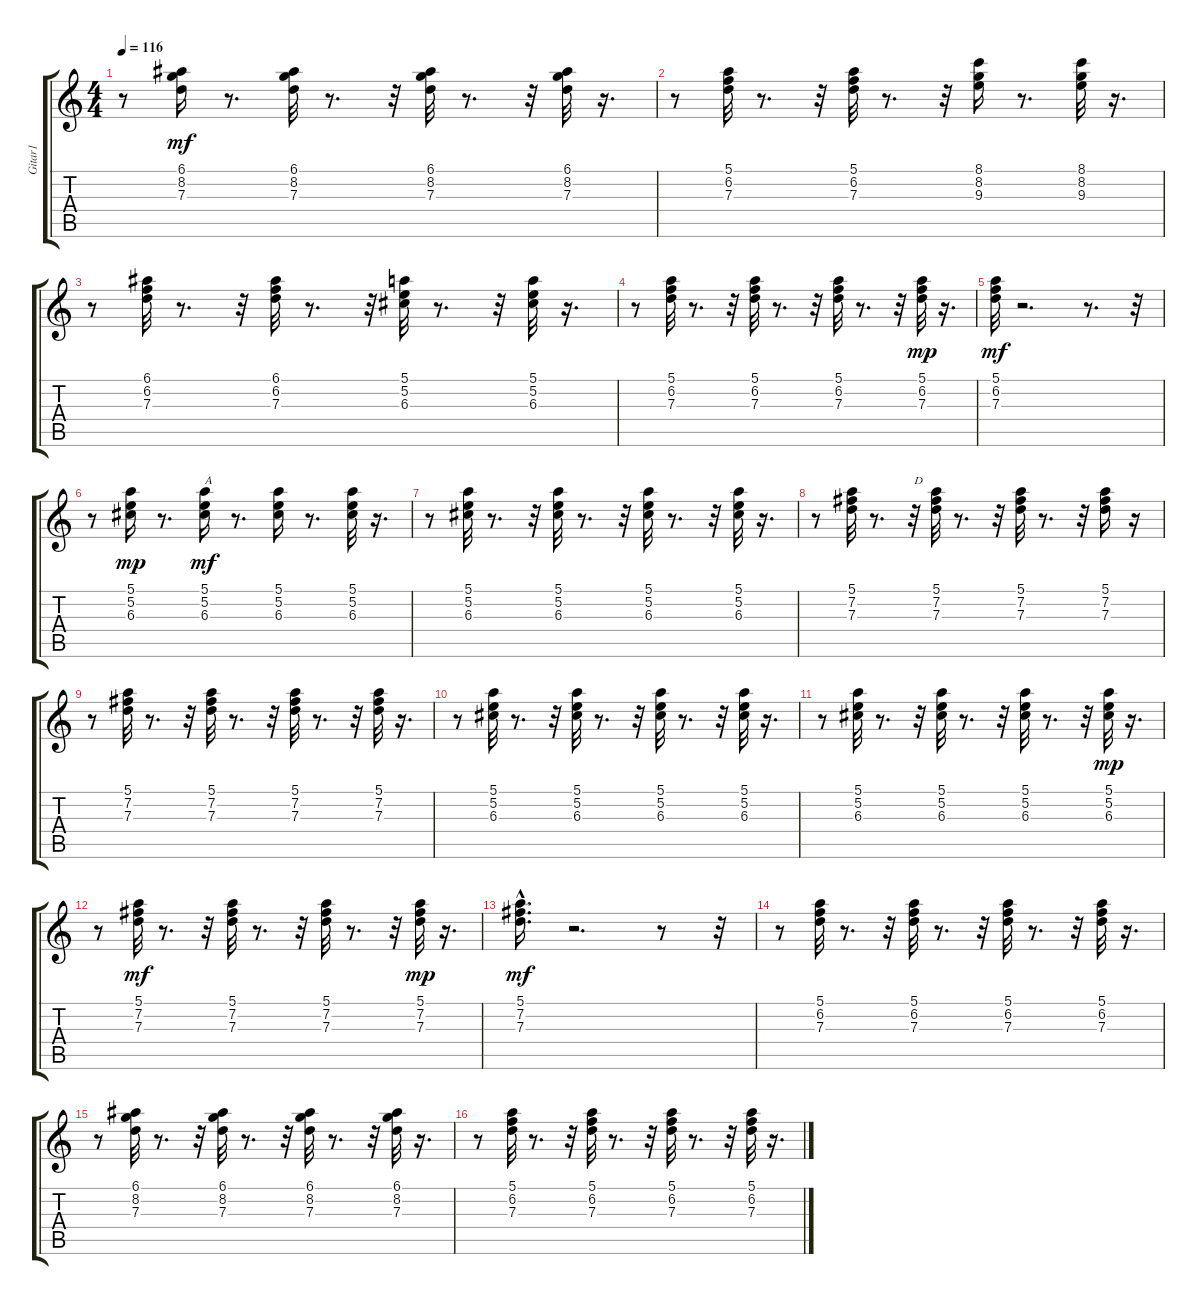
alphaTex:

\track ("Gitar1" "Gitar1") {instrument electricguitarclean}
\staff {score tabs}
\tuning (E4 B3 G3 D3 A2 E2) {hide}
\ts (4 4)
\tempo 116
\clef g2
\ks c
r.8{dy mf} (6.1 8.2 7.3).16 r.8{d} (6.1 8.2 7.3).32 r.8{d} r.32 (6.1 8.2 7.3).32 r.8{d} r.32 (6.1 8.2 7.3).32 r.16{d} |
r.8 (5.1 6.2 7.3).32 r.8{d} r.32 (5.1 6.2 7.3).32 r.8{d} r.32 (8.1 8.2 9.3).16 r.8{d} (8.1 8.2 9.3).32 r.16{d} |
r.8 (6.1 6.2 7.3).32 r.8{d} r.32 (6.1 6.2 7.3).32 r.8{d} r.32 (5.1 5.2 6.3).32 r.8{d} r.32 (5.1 5.2 6.3).32 r.16{d} |
r.8 (5.1 6.2 7.3).32 r.8{d} r.32 (5.1 6.2 7.3).32 r.8{d} r.32 (5.1 6.2 7.3).32 r.8{d} r.32 (5.1 6.2 7.3).32{dy mp} r.16{d} |
(5.1 6.2 7.3).32{dy mf} r.2{d} r.8{d} r.32 |
r.8 (5.1 5.2 6.3).16{dy mp} r.8{d} (5.1 5.2 6.3).16{txt "A" dy mf} r.8{d} (5.1 5.2 6.3).16 r.8{d} (5.1 5.2 6.3).32 r.16{d} |
r.8 (5.1 5.2 6.3).32 r.8{d} r.32 (5.1 5.2 6.3).32 r.8{d} r.32 (5.1 5.2 6.3).32 r.8{d} r.32 (5.1 5.2 6.3).32 r.16{d} |
r.8 (5.1 7.2 7.3).32 r.8{d} r.32{txt "D"} (5.1 7.2 7.3).32 r.8{d} r.32 (5.1 7.2 7.3).32 r.8{d} r.32 (5.1 7.2 7.3).16 r.16 |
r.8 (5.1 7.2 7.3).32 r.8{d} r.32 (5.1 7.2 7.3).32 r.8{d} r.32 (5.1 7.2 7.3).32 r.8{d} r.32 (5.1 7.2 7.3).32 r.16{d} |
r.8 (5.1 5.2 6.3).32 r.8{d} r.32 (5.1 5.2 6.3).32 r.8{d} r.32 (5.1 5.2 6.3).32 r.8{d} r.32 (5.1 5.2 6.3).32 r.16{d} |
r.8 (5.1 5.2 6.3).32 r.8{d} r.32 (5.1 5.2 6.3).32 r.8{d} r.32 (5.1 5.2 6.3).32 r.8{d} r.32 (5.1 5.2 6.3).32{dy mp} r.16{d} |
r.8 (5.1 7.2 7.3).32{dy mf} r.8{d} r.32 (5.1 7.2 7.3).32 r.8{d} r.32 (5.1 7.2 7.3).32 r.8{d} r.32 (5.1 7.2 7.3).32{dy mp} r.16{d} |
(5.1{hac} 7.2{hac} 7.3{hac}).16{d dy mf} r.2{d} r.8 r.32 |
r.8 (5.1 6.2 7.3).32 r.8{d} r.32 (5.1 6.2 7.3).32 r.8{d} r.32 (5.1 6.2 7.3).32 r.8{d} r.32 (5.1 6.2 7.3).32 r.16{d} |
r.8 (6.1 8.2 7.3).32 r.8{d} r.32 (6.1 8.2 7.3).32 r.8{d} r.32 (6.1 8.2 7.3).32 r.8{d} r.32 (6.1 8.2 7.3).32 r.16{d} |
r.8 (5.1 6.2 7.3).32 r.8{d} r.32 (5.1 6.2 7.3).32 r.8{d} r.32 (5.1 6.2 7.3).32 r.8{d} r.32 (5.1 6.2 7.3).32 r.16{d}
